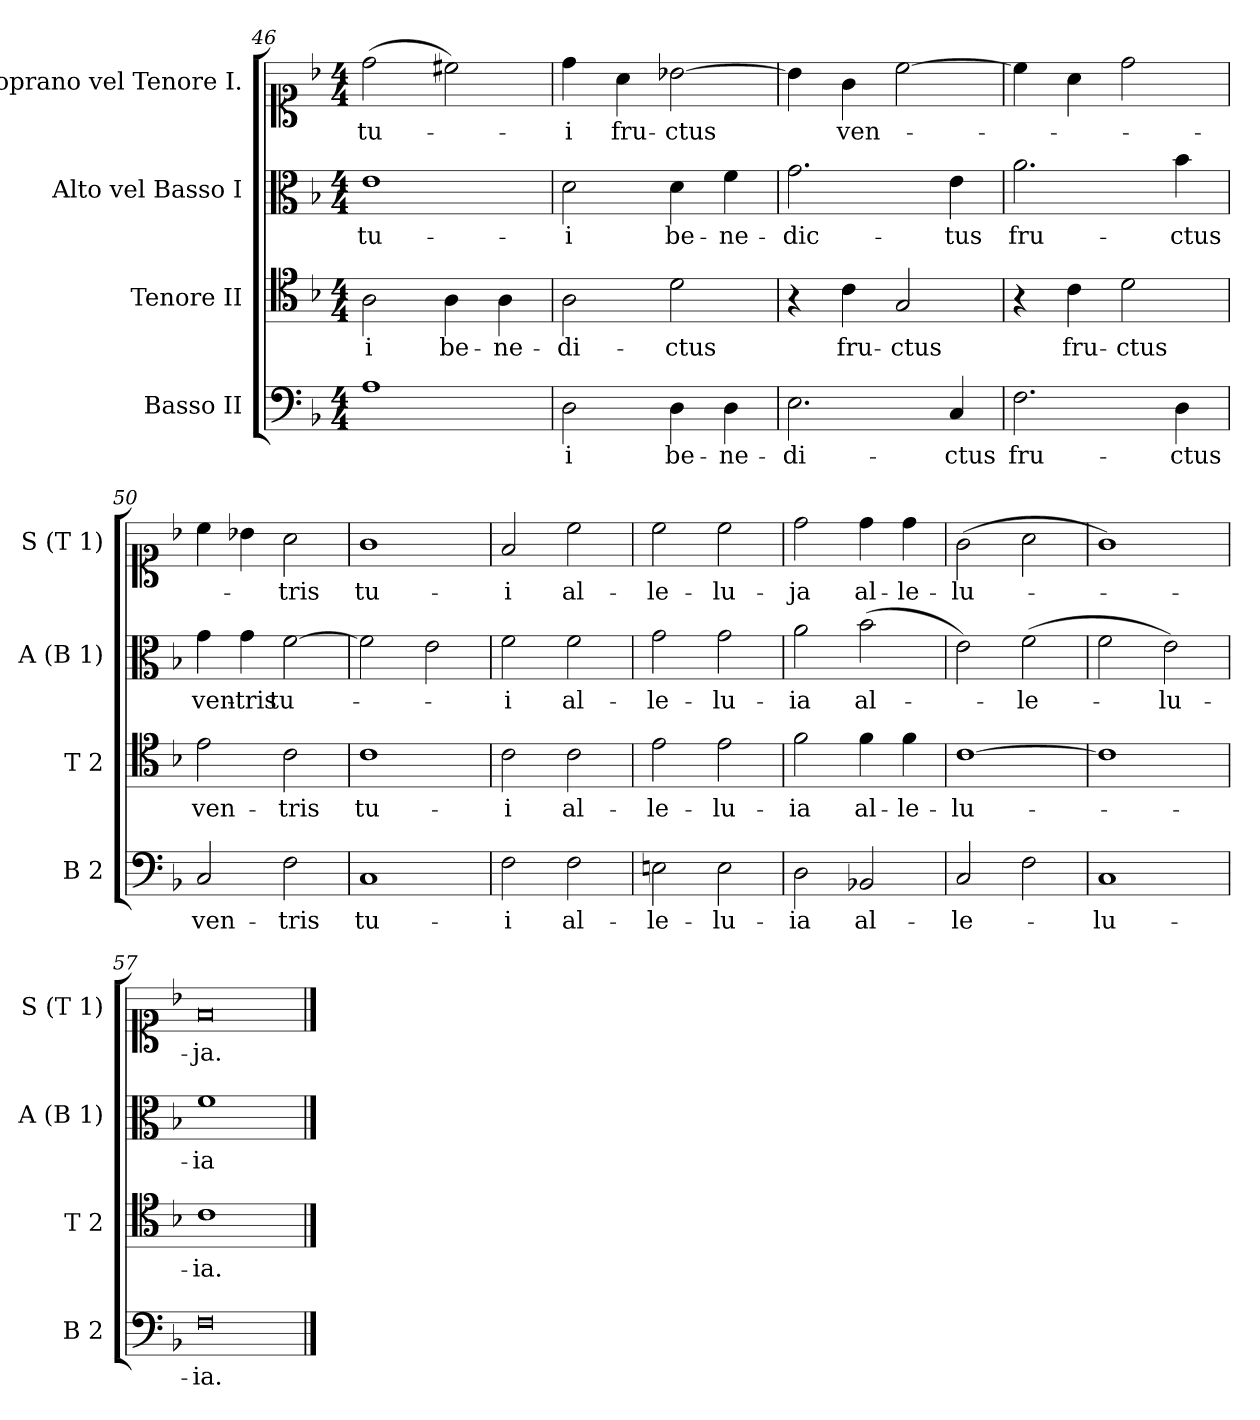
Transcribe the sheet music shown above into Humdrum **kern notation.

**kern	**text	**kern	**text	**kern	**text	**kern	**text
*part4	*part4	*part3	*part3	*part2	*part2	*part1	*part1
*staff4	*staff4	*staff3	*staff3	*staff2	*staff2	*staff1	*staff1
*I"Basso II	*	*I"Tenore II	*	*I"Alto vel Basso I	*	*I"Soprano vel Tenore I.	*
*I'B 2	*	*I'T 2	*	*I'A (B 1)	*	*I'S (T 1)	*
*clefF4	*	*clefC4	*	*clefC3	*	*clefC1	*
*k[b-]	*	*k[b-]	*	*k[b-]	*	*k[b-]	*
*M4/4	*	*M4/4	*	*M4/4	*	*M4/4	*
=46	=46	=46	=46	=46	=46	=46	=46
1A	.	2A\	-i	1e	tu-	(>2dd\	tu-
.	.	4A\	be-	.	.	2cc#X\)	.
.	.	4A\	-ne-	.	.	.	.
=47	=47	=47	=47	=47	=47	=47	=47
2D\	-i	2A\	-di-	2d\	-i	4dd\	-i
.	.	.	.	.	.	4a\	fru-
4D\	be-	2d\	-ctus	4d\	be-	[2b-X\	-ctus
4D\	-ne-	.	.	4f\	-ne-	.	.
=48	=48	=48	=48	=48	=48	=48	=48
2.E\	-di-	4r	.	2.g\	-dic-	4b-\]	.
.	.	4c\	fru-	.	.	4g\	ven-
.	.	2G/	-ctus	.	.	[2cc\	.
4C/	-ctus	.	.	4e\	-tus	.	.
=49	=49	=49	=49	=49	=49	=49	=49
2.F\	fru-	4r	.	2.a\	fru-	4cc\]	.
.	.	4c\	fru-	.	.	4a\	.
.	.	2d\	-ctus	.	.	2dd\	.
4D\	-ctus	.	.	4b-\	-ctus	.	.
=50	=50	=50	=50	=50	=50	=50	=50
2C/	ven-	2e\	ven-	4g\	ven-	4cc\	.
.	.	.	.	4g\	-tris	4b-X\	.
2F\	-tris	2c\	-tris	[2f\	tu-	2a\	-tris
=51	=51	=51	=51	=51	=51	=51	=51
1C	tu-	1c	tu-	2f\]	.	1g	tu-
.	.	.	.	2e\	.	.	.
=52	=52	=52	=52	=52	=52	=52	=52
2F\	-i	2c\	-i	2f\	-i	2f/	-i
2F\	al-	2c\	al-	2f\	al-	2cc\	al-
=53	=53	=53	=53	=53	=53	=53	=53
2En\	-le-	2e\	-le-	2g\	-le-	2cc\	-le-
2E\	-lu-	2e\	-lu-	2g\	-lu-	2cc\	-lu-
=54	=54	=54	=54	=54	=54	=54	=54
2D\	-ia	2f\	-ia	2a\	-ia	2dd\	-ja
2BB-X/	al-	4f\	al-	(>2b-\	al-	4dd\	al-
.	.	4f\	-le-	.	.	4dd\	-le-
=55	=55	=55	=55	=55	=55	=55	=55
2C/	-le-	[1c	-lu-	2e\)	.	(>2g\	-lu-
2F\	.	.	.	(>2f\	-le-	2a\	.
=56	=56	=56	=56	=56	=56	=56	=56
1C	-lu-	1c]	.	2f\	.	1g)	.
.	.	.	.	2e\)	lu-	.	.
=57	=57	=57	=57	=57	=57	=57	=57
!LO:N:vis=0	!	!	!	!	!	!LO:N:vis=0	!
1F	-ia.	1c	-ia.	1f	-ia	1f	-ja.
==	==	==	==	==	==	==	==
*-	*-	*-	*-	*-	*-	*-	*-
